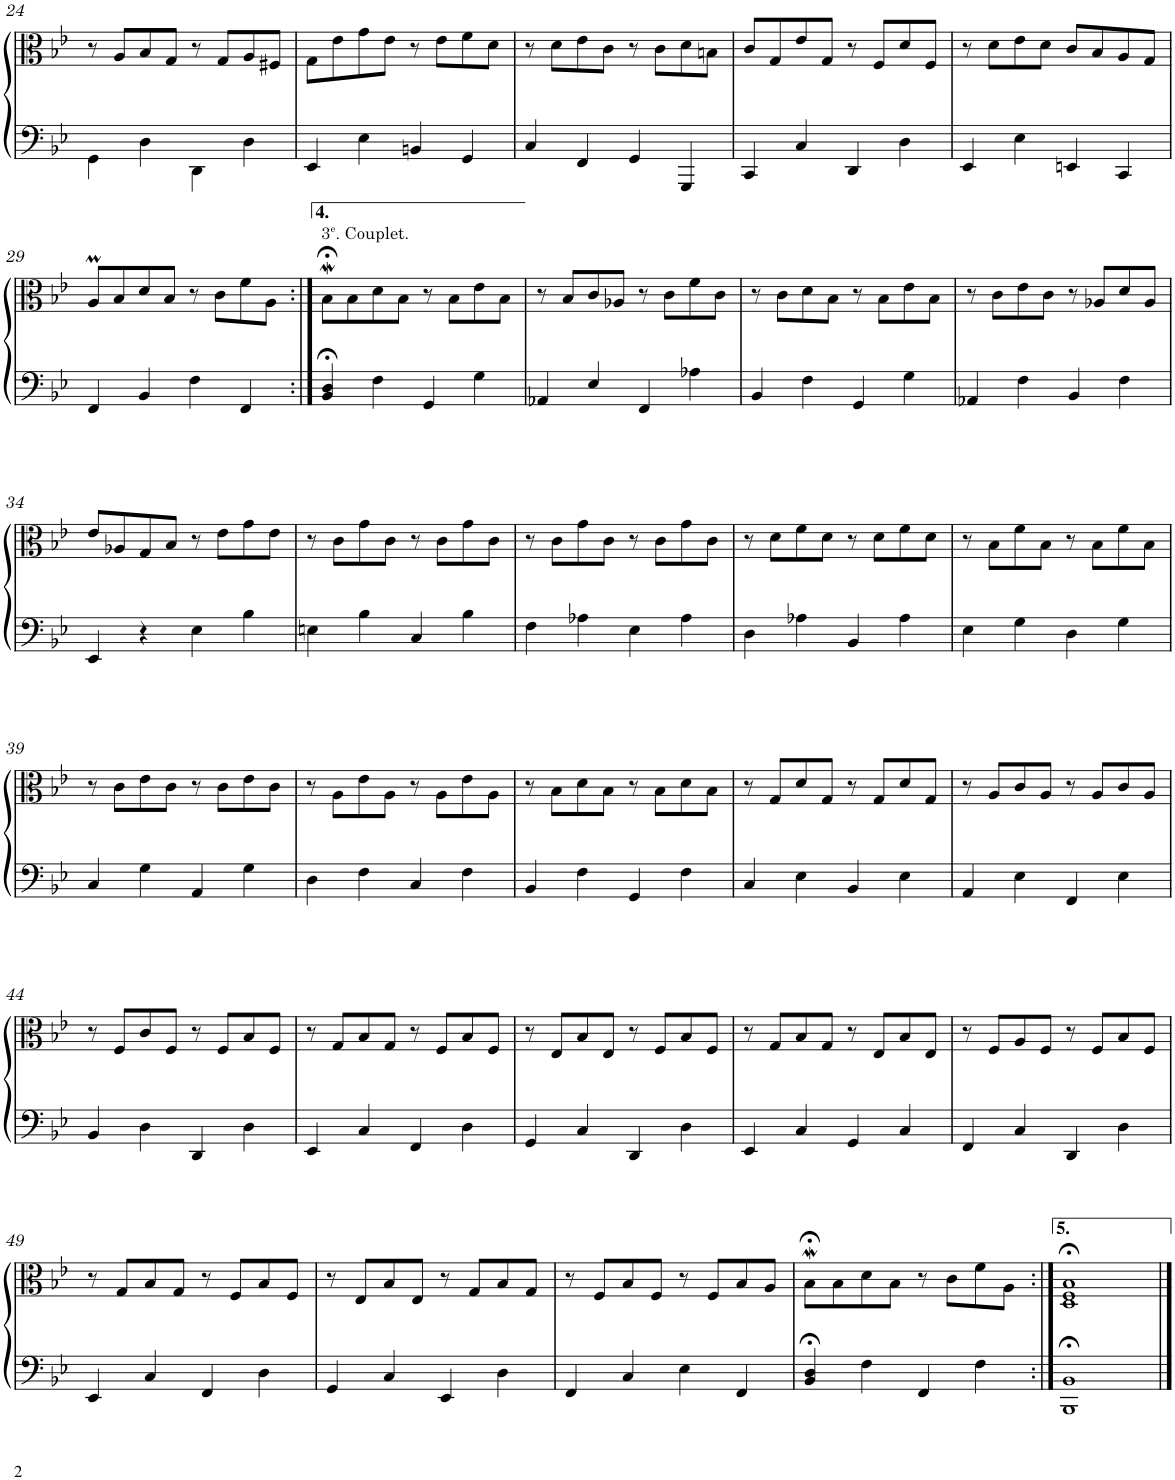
**kern	**kern
*part1	*part1
*staff2	*staff1
*I"Cembalo	*
*I'Cbl.	*
!!LO:PB:g=z
*clefF4	*clefC3
*k[b-e-]	*k[b-e-]
*M2/2	*M2/2
=24	=24
4GG\	8r
.	8A/L
4D\	8B-/
.	8G/J
4DD\	8r
.	8G/L
4D\	8A/
.	8F#X/J
=25	=25
4EE-/	8G\L
.	8e-\
4E-\	8g\
.	8e-\J
4BBn/	8r
.	8e-\L
4GG/	8f\
.	8d\J
=26	=26
4C/	8r
.	8d\L
4FF/	8e-\
.	8c\J
4GG/	8r
.	8c\L
4GGG/	8d\
.	8Bn\J
=27	=27
4CC/	8c/L
.	8G/
4C/	8e-/
.	8G/J
4DD/	8r
.	8F/L
4D\	8d/
.	8F/J
=28	=28
4EE-/	8r
.	8d\L
4E-\	8e-\
.	8d\J
4EEn/	8c/L
.	8B-/
4CC/	8A/
.	8G/J
!!LO:LB:g=z
=29	=29
4FF/	8Am/L
.	8B-/
4BB-/	8d/
.	8B-/J
4F\	8r
.	8c\L
4FF/	8f\
.	8A\J
=30:|!	=30:|!
!	!LO:TX:a:t=3
!	!LO:TX:a:t=e
!	!LO:TX:a:t=. Couplet.
4BB-/;< 4D/;<	8B-;<w\L
.	8B-\
4F\	8d\
.	8B-\J
4GG/	8r
.	8B-\L
4G\	8e-\
.	8B-\J
=31	=31
4AA-X/	8r
.	8B-/L
4E-/	8c/
.	8A-X/J
4FF/	8r
.	8c\L
4A-X\	8f\
.	8c\J
=32	=32
4BB-/	8r
.	8c\L
4F\	8d\
.	8B-\J
4GG/	8r
.	8B-\L
4G\	8e-\
.	8B-\J
=33	=33
4AA-X/	8r
.	8c\L
4F\	8e-\
.	8c\J
4BB-/	8r
.	8A-X/L
4F\	8d/
.	8A-/J
!!LO:LB:g=z
=34	=34
4EE-/	8e-/L
.	8A-X/
4r	8G/
.	8B-/J
4E-\	8r
.	8e-\L
4B-\	8g\
.	8e-\J
=35	=35
4En\	8r
.	8c\L
4B-\	8g\
.	8c\J
4C/	8r
.	8c\L
4B-\	8g\
.	8c\J
=36	=36
4F\	8r
.	8c\L
4A-X\	8g\
.	8c\J
4E-\	8r
.	8c\L
4A-\	8g\
.	8c\J
=37	=37
4D\	8r
.	8d\L
4A-X\	8f\
.	8d\J
4BB-/	8r
.	8d\L
4A-\	8f\
.	8d\J
=38	=38
4E-\	8r
.	8B-\L
4G\	8f\
.	8B-\J
4D\	8r
.	8B-\L
4G\	8f\
.	8B-\J
!!LO:LB:g=z
=39	=39
4C/	8r
.	8c\L
4G\	8e-\
.	8c\J
4AA/	8r
.	8c\L
4G\	8e-\
.	8c\J
=40	=40
4D\	8r
.	8A\L
4F\	8e-\
.	8A\J
4C/	8r
.	8A\L
4F\	8e-\
.	8A\J
=41	=41
4BB-/	8r
.	8B-\L
4F\	8d\
.	8B-\J
4GG/	8r
.	8B-\L
4F\	8d\
.	8B-\J
=42	=42
4C/	8r
.	8G/L
4E-\	8d/
.	8G/J
4BB-/	8r
.	8G/L
4E-\	8d/
.	8G/J
=43	=43
4AA/	8r
.	8A/L
4E-\	8c/
.	8A/J
4FF/	8r
.	8A/L
4E-\	8c/
.	8A/J
!!LO:LB:g=z
=44	=44
4BB-/	8r
.	8F/L
4D\	8c/
.	8F/J
4DD/	8r
.	8F/L
4D\	8B-/
.	8F/J
=45	=45
4EE-/	8r
.	8G/L
4C/	8B-/
.	8G/J
4FF/	8r
.	8F/L
4D\	8B-/
.	8F/J
=46	=46
4GG/	8r
.	8E-/L
4C/	8B-/
.	8E-/J
4DD/	8r
.	8F/L
4D\	8B-/
.	8F/J
=47	=47
4EE-/	8r
.	8G/L
4C/	8B-/
.	8G/J
4GG/	8r
.	8E-/L
4C/	8B-/
.	8E-/J
=48	=48
4FF/	8r
.	8F/L
4C/	8A/
.	8F/J
4DD/	8r
.	8F/L
4D\	8B-/
.	8F/J
!!LO:LB:g=z
=49	=49
4EE-/	8r
.	8G/L
4C/	8B-/
.	8G/J
4FF/	8r
.	8F/L
4D\	8B-/
.	8F/J
=50	=50
4GG/	8r
.	8E-/L
4C/	8B-/
.	8E-/J
4EE-/	8r
.	8G/L
4D\	8B-/
.	8G/J
=51	=51
4FF/	8r
.	8F/L
4C/	8B-/
.	8F/J
4E-\	8r
.	8F/L
4FF/	8B-/
.	8A/J
=52	=52
4BB-/;< 4D/;<	8B-;<w\L
.	8B-\
4F\	8d\
.	8B-\J
4FF/	8r
.	8c\L
4F\	8f\
.	8A\J
=53:|!	=53:|!
1BBB-;< 1BB-;<	1D;< 1F;< 1B-;<
==	==
*-	*-
